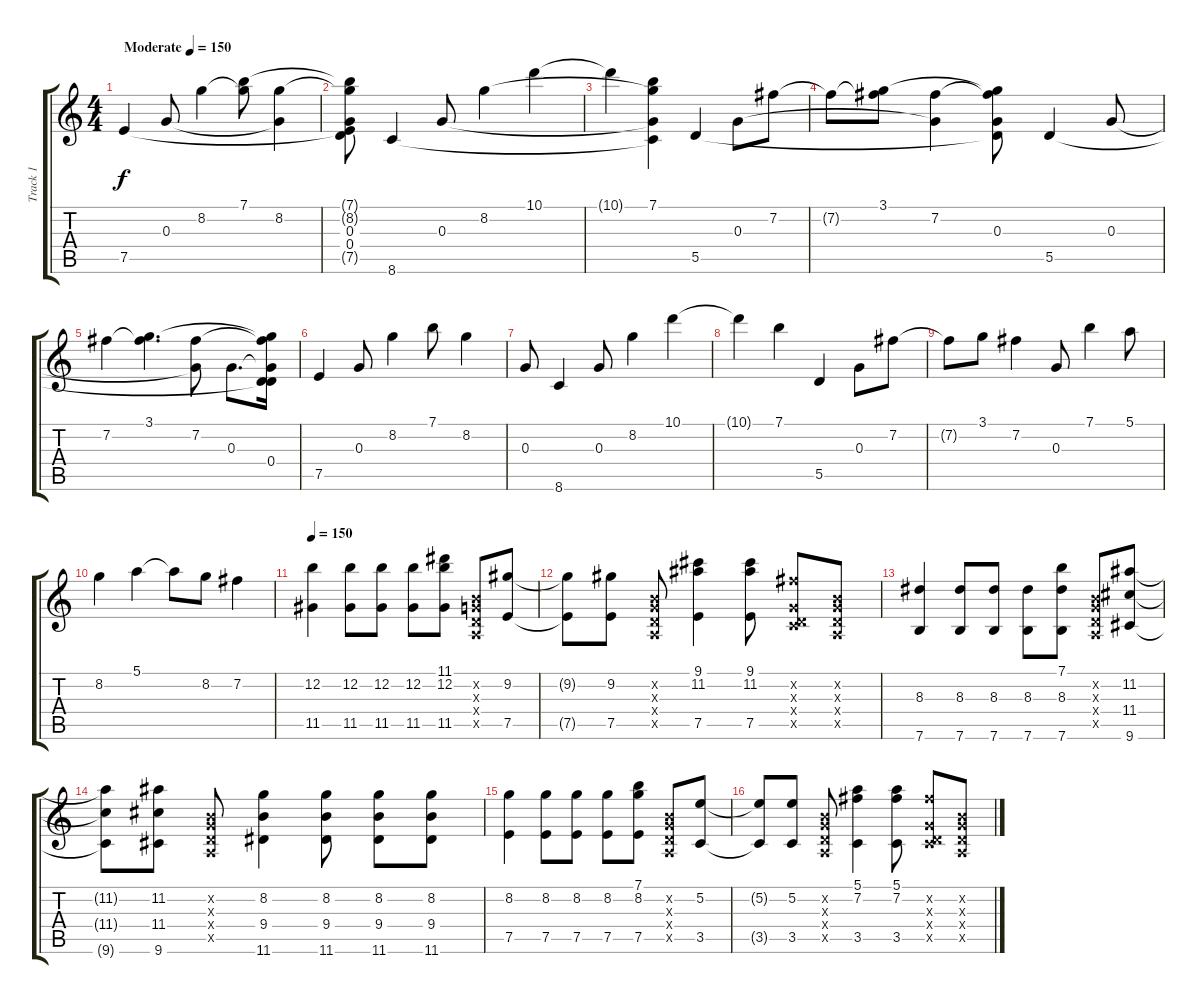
\track ("Track 1" "Track 1") {instrument acousticguitarsteel}
\staff {score tabs}
\tuning (E4 B3 G3 D3 A2 E2) {hide}
\ts (4 4)
\tempo (150 "Moderate")
\tempo 188
\tempo (150 "Moderate")
\clef g2
\ks c
7.5.4{dy f instrument acousticguitarsteel} 0.3.8 8.2.4 (7.1 8.2{t}).8 (8.2 0.3{t}).4 |
(7.1{t} 8.2{t} 0.3 0.4 7.5{t}).8 8.6.4 0.3.8 8.2.4 10.1.4 |
10.1{t}.4 (7.1 8.2{t} 0.3{t} 8.6{t}).4 5.5.4 0.3.8 7.2.8 |
7.2{t}.8 (3.1 7.2{t}).8 (7.2 0.3{t}).4 (3.1{t} 7.2{t} 0.3 5.5{t}).8 5.5.4 0.3.8 |
7.2.4 (3.1 7.2{t}).4{d} (7.2 0.3{t}).8 0.3.8{d} (3.1{t} 7.2{t} 0.3{t} 0.4 5.5{t}).16 |
7.5.4 0.3.8 8.2.4 7.1.8 8.2.4 |
0.3.8 8.6.4 0.3.8 8.2.4 10.1.4 |
10.1{t}.4 7.1.4 5.5.4 0.3.8 7.2.8 |
7.2{t}.8 3.1.8 7.2.4 0.3.8 7.1.4 5.1.8 |
8.2.4 5.1.4 5.1{t}.8 8.2.8 7.2.4 |
\tempo 150
(12.2 11.5).4 (12.2 11.5).8 (12.2 11.5).8 (12.2 11.5).8 (11.1 12.2 11.5).8 (0.2{x} 0.3{x} 0.4{x} 0.5{x}).8 (9.2 7.5).8 |
(9.2{t} 7.5{t}).8 (9.2 7.5).8 (0.2{x} 0.3{x} 0.4{x} 0.5{x}).8 (9.1 11.2 7.5).4 (9.1 11.2 7.5).8 (7.2{x} 0.3{x} 0.4{x} 3.5{x}).8 (0.2{x} 0.3{x} 0.4{x} 0.5{x}).8 |
(8.3 7.6).4 (8.3 7.6).8 (8.3 7.6).8 (8.3 7.6).8 (7.1 8.3 7.6).8 (0.2{x} 0.3{x} 0.4{x} 0.5{x}).8 (11.2 11.4 9.6).8 |
(11.2{t} 11.4{t} 9.6{t}).8 (11.2 11.4 9.6).8 (0.2{x} 0.3{x} 0.4{x} 0.5{x}).8 (8.2 9.4 11.6).4 (8.2 9.4 11.6).8 (8.2 9.4 11.6).8 (8.2 9.4 11.6).8 |
(8.2 7.5).4 (8.2 7.5).8 (8.2 7.5).8 (8.2 7.5).8 (7.1 8.2 7.5).8 (0.2{x} 0.3{x} 0.4{x} 0.5{x}).8 (5.2 3.5).8 |
(5.2{t} 3.5{t}).8 (5.2 3.5).8 (0.2{x} 0.3{x} 0.4{x} 0.5{x}).8 (5.1 7.2 3.5).4 (5.1 7.2 3.5).8 (7.2{x} 0.3{x} 0.4{x} 3.5{x}).8 (0.2{x} 0.3{x} 0.4{x} 0.5{x}).8
